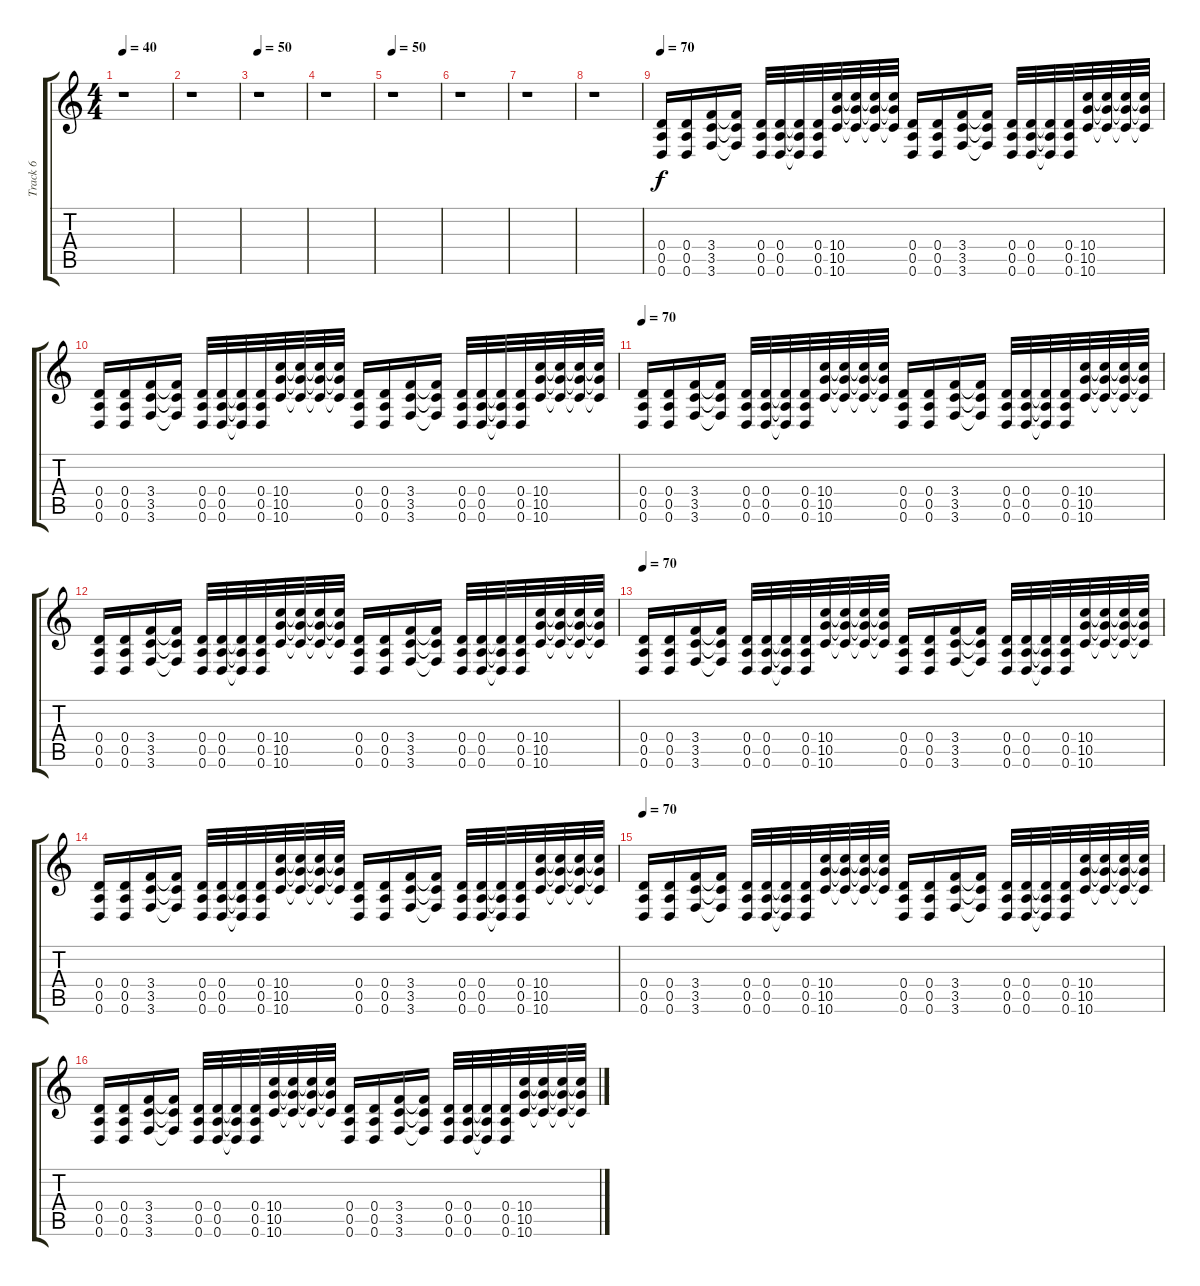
\track ("Track 6" "Track 6") {instrument distortionguitar}
\staff {score tabs}
\tuning (E4 B3 G3 D3 A2 D2) {hide}
\ts (4 4)
\tempo 40
\clef g2
\ks c
r.1{dy f} |
r.1 |
\tempo 50
r.1 |
r.1 |
\tempo 50
r.1 |
r.1 |
r.1 |
r.1 |
\tempo 70
(0.4 0.5 0.6).16 (0.4 0.5 0.6).16 (3.4 3.5 3.6).16 (3.4{t} 3.5{t} 3.6{t}).16 (0.4 0.5 0.6).32 (0.4 0.5 0.6).32 (0.4{t} 0.5{t} 0.6{t}).32 (0.4 0.5 0.6).32 (10.4 10.5 10.6).32 (10.4{t} 10.5{t} 10.6{t}).32 (10.4{t} 10.5{t} 10.6{t}).32 (10.4{t} 10.5{t} 10.6{t}).32 (0.4 0.5 0.6).16 (0.4 0.5 0.6).16 (3.4 3.5 3.6).16 (3.4{t} 3.5{t} 3.6{t}).16 (0.4 0.5 0.6).32 (0.4 0.5 0.6).32 (0.4{t} 0.5{t} 0.6{t}).32 (0.4 0.5 0.6).32 (10.4 10.5 10.6).32 (10.4{t} 10.5{t} 10.6{t}).32 (10.4{t} 10.5{t} 10.6{t}).32 (10.4{t} 10.5{t} 10.6{t}).32 |
(0.4 0.5 0.6).16 (0.4 0.5 0.6).16 (3.4 3.5 3.6).16 (3.4{t} 3.5{t} 3.6{t}).16 (0.4 0.5 0.6).32 (0.4 0.5 0.6).32 (0.4{t} 0.5{t} 0.6{t}).32 (0.4 0.5 0.6).32 (10.4 10.5 10.6).32 (10.4{t} 10.5{t} 10.6{t}).32 (10.4{t} 10.5{t} 10.6{t}).32 (10.4{t} 10.5{t} 10.6{t}).32 (0.4 0.5 0.6).16 (0.4 0.5 0.6).16 (3.4 3.5 3.6).16 (3.4{t} 3.5{t} 3.6{t}).16 (0.4 0.5 0.6).32 (0.4 0.5 0.6).32 (0.4{t} 0.5{t} 0.6{t}).32 (0.4 0.5 0.6).32 (10.4 10.5 10.6).32 (10.4{t} 10.5{t} 10.6{t}).32 (10.4{t} 10.5{t} 10.6{t}).32 (10.4{t} 10.5{t} 10.6{t}).32 |
\tempo 70
(0.4 0.5 0.6).16 (0.4 0.5 0.6).16 (3.4 3.5 3.6).16 (3.4{t} 3.5{t} 3.6{t}).16 (0.4 0.5 0.6).32 (0.4 0.5 0.6).32 (0.4{t} 0.5{t} 0.6{t}).32 (0.4 0.5 0.6).32 (10.4 10.5 10.6).32 (10.4{t} 10.5{t} 10.6{t}).32 (10.4{t} 10.5{t} 10.6{t}).32 (10.4{t} 10.5{t} 10.6{t}).32 (0.4 0.5 0.6).16 (0.4 0.5 0.6).16 (3.4 3.5 3.6).16 (3.4{t} 3.5{t} 3.6{t}).16 (0.4 0.5 0.6).32 (0.4 0.5 0.6).32 (0.4{t} 0.5{t} 0.6{t}).32 (0.4 0.5 0.6).32 (10.4 10.5 10.6).32 (10.4{t} 10.5{t} 10.6{t}).32 (10.4{t} 10.5{t} 10.6{t}).32 (10.4{t} 10.5{t} 10.6{t}).32 |
(0.4 0.5 0.6).16 (0.4 0.5 0.6).16 (3.4 3.5 3.6).16 (3.4{t} 3.5{t} 3.6{t}).16 (0.4 0.5 0.6).32 (0.4 0.5 0.6).32 (0.4{t} 0.5{t} 0.6{t}).32 (0.4 0.5 0.6).32 (10.4 10.5 10.6).32 (10.4{t} 10.5{t} 10.6{t}).32 (10.4{t} 10.5{t} 10.6{t}).32 (10.4{t} 10.5{t} 10.6{t}).32 (0.4 0.5 0.6).16 (0.4 0.5 0.6).16 (3.4 3.5 3.6).16 (3.4{t} 3.5{t} 3.6{t}).16 (0.4 0.5 0.6).32 (0.4 0.5 0.6).32 (0.4{t} 0.5{t} 0.6{t}).32 (0.4 0.5 0.6).32 (10.4 10.5 10.6).32 (10.4{t} 10.5{t} 10.6{t}).32 (10.4{t} 10.5{t} 10.6{t}).32 (10.4{t} 10.5{t} 10.6{t}).32 |
\tempo 70
(0.4 0.5 0.6).16 (0.4 0.5 0.6).16 (3.4 3.5 3.6).16 (3.4{t} 3.5{t} 3.6{t}).16 (0.4 0.5 0.6).32 (0.4 0.5 0.6).32 (0.4{t} 0.5{t} 0.6{t}).32 (0.4 0.5 0.6).32 (10.4 10.5 10.6).32 (10.4{t} 10.5{t} 10.6{t}).32 (10.4{t} 10.5{t} 10.6{t}).32 (10.4{t} 10.5{t} 10.6{t}).32 (0.4 0.5 0.6).16 (0.4 0.5 0.6).16 (3.4 3.5 3.6).16 (3.4{t} 3.5{t} 3.6{t}).16 (0.4 0.5 0.6).32 (0.4 0.5 0.6).32 (0.4{t} 0.5{t} 0.6{t}).32 (0.4 0.5 0.6).32 (10.4 10.5 10.6).32 (10.4{t} 10.5{t} 10.6{t}).32 (10.4{t} 10.5{t} 10.6{t}).32 (10.4{t} 10.5{t} 10.6{t}).32 |
(0.4 0.5 0.6).16 (0.4 0.5 0.6).16 (3.4 3.5 3.6).16 (3.4{t} 3.5{t} 3.6{t}).16 (0.4 0.5 0.6).32 (0.4 0.5 0.6).32 (0.4{t} 0.5{t} 0.6{t}).32 (0.4 0.5 0.6).32 (10.4 10.5 10.6).32 (10.4{t} 10.5{t} 10.6{t}).32 (10.4{t} 10.5{t} 10.6{t}).32 (10.4{t} 10.5{t} 10.6{t}).32 (0.4 0.5 0.6).16 (0.4 0.5 0.6).16 (3.4 3.5 3.6).16 (3.4{t} 3.5{t} 3.6{t}).16 (0.4 0.5 0.6).32 (0.4 0.5 0.6).32 (0.4{t} 0.5{t} 0.6{t}).32 (0.4 0.5 0.6).32 (10.4 10.5 10.6).32 (10.4{t} 10.5{t} 10.6{t}).32 (10.4{t} 10.5{t} 10.6{t}).32 (10.4{t} 10.5{t} 10.6{t}).32 |
\tempo 70
(0.4 0.5 0.6).16 (0.4 0.5 0.6).16 (3.4 3.5 3.6).16 (3.4{t} 3.5{t} 3.6{t}).16 (0.4 0.5 0.6).32 (0.4 0.5 0.6).32 (0.4{t} 0.5{t} 0.6{t}).32 (0.4 0.5 0.6).32 (10.4 10.5 10.6).32 (10.4{t} 10.5{t} 10.6{t}).32 (10.4{t} 10.5{t} 10.6{t}).32 (10.4{t} 10.5{t} 10.6{t}).32 (0.4 0.5 0.6).16 (0.4 0.5 0.6).16 (3.4 3.5 3.6).16 (3.4{t} 3.5{t} 3.6{t}).16 (0.4 0.5 0.6).32 (0.4 0.5 0.6).32 (0.4{t} 0.5{t} 0.6{t}).32 (0.4 0.5 0.6).32 (10.4 10.5 10.6).32 (10.4{t} 10.5{t} 10.6{t}).32 (10.4{t} 10.5{t} 10.6{t}).32 (10.4{t} 10.5{t} 10.6{t}).32 |
(0.4 0.5 0.6).16 (0.4 0.5 0.6).16 (3.4 3.5 3.6).16 (3.4{t} 3.5{t} 3.6{t}).16 (0.4 0.5 0.6).32 (0.4 0.5 0.6).32 (0.4{t} 0.5{t} 0.6{t}).32 (0.4 0.5 0.6).32 (10.4 10.5 10.6).32 (10.4{t} 10.5{t} 10.6{t}).32 (10.4{t} 10.5{t} 10.6{t}).32 (10.4{t} 10.5{t} 10.6{t}).32 (0.4 0.5 0.6).16 (0.4 0.5 0.6).16 (3.4 3.5 3.6).16 (3.4{t} 3.5{t} 3.6{t}).16 (0.4 0.5 0.6).32 (0.4 0.5 0.6).32 (0.4{t} 0.5{t} 0.6{t}).32 (0.4 0.5 0.6).32 (10.4 10.5 10.6).32 (10.4{t} 10.5{t} 10.6{t}).32 (10.4{t} 10.5{t} 10.6{t}).32 (10.4{t} 10.5{t} 10.6{t}).32
